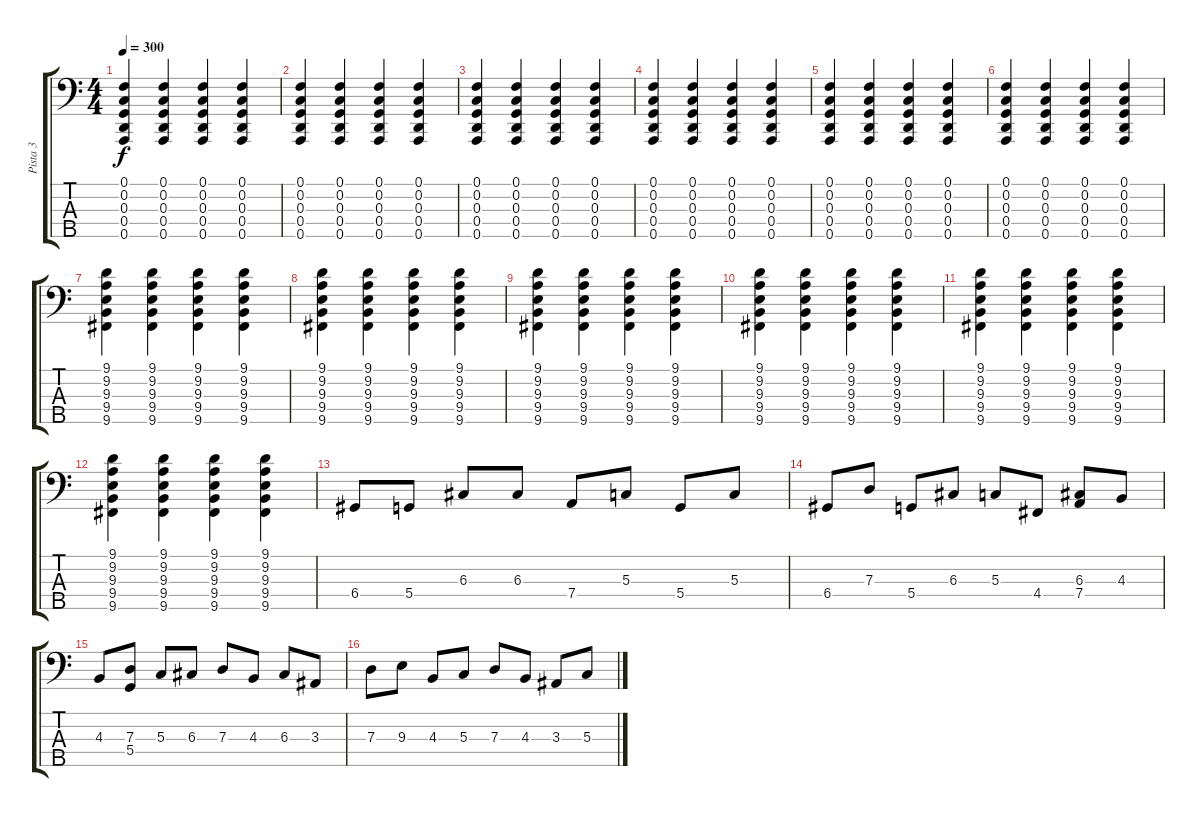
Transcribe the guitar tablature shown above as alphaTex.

\track ("Pista 3" "Pista 3") {instrument electricbasspick}
\staff {score tabs}
\tuning (F2 C2 G1 D1 A0) {hide}
\ts (4 4)
\tempo 300
\clef f4
\ks c
(0.1 0.2 0.3 0.4 0.5).4{dy f instrument electricbasspick} (0.1 0.2 0.3 0.4 0.5).4 (0.1 0.2 0.3 0.4 0.5).4 (0.1 0.2 0.3 0.4 0.5).4 |
(0.1 0.2 0.3 0.4 0.5).4 (0.1 0.2 0.3 0.4 0.5).4 (0.1 0.2 0.3 0.4 0.5).4 (0.1 0.2 0.3 0.4 0.5).4 |
(0.1 0.2 0.3 0.4 0.5).4 (0.1 0.2 0.3 0.4 0.5).4 (0.1 0.2 0.3 0.4 0.5).4 (0.1 0.2 0.3 0.4 0.5).4 |
(0.1 0.2 0.3 0.4 0.5).4 (0.1 0.2 0.3 0.4 0.5).4 (0.1 0.2 0.3 0.4 0.5).4 (0.1 0.2 0.3 0.4 0.5).4 |
(0.1 0.2 0.3 0.4 0.5).4 (0.1 0.2 0.3 0.4 0.5).4 (0.1 0.2 0.3 0.4 0.5).4 (0.1 0.2 0.3 0.4 0.5).4 |
(0.1 0.2 0.3 0.4 0.5).4 (0.1 0.2 0.3 0.4 0.5).4 (0.1 0.2 0.3 0.4 0.5).4 (0.1 0.2 0.3 0.4 0.5).4 |
(9.1 9.2 9.3 9.4 9.5).4 (9.1 9.2 9.3 9.4 9.5).4 (9.1 9.2 9.3 9.4 9.5).4 (9.1 9.2 9.3 9.4 9.5).4 |
(9.1 9.2 9.3 9.4 9.5).4 (9.1 9.2 9.3 9.4 9.5).4 (9.1 9.2 9.3 9.4 9.5).4 (9.1 9.2 9.3 9.4 9.5).4 |
(9.1 9.2 9.3 9.4 9.5).4 (9.1 9.2 9.3 9.4 9.5).4 (9.1 9.2 9.3 9.4 9.5).4 (9.1 9.2 9.3 9.4 9.5).4 |
(9.1 9.2 9.3 9.4 9.5).4 (9.1 9.2 9.3 9.4 9.5).4 (9.1 9.2 9.3 9.4 9.5).4 (9.1 9.2 9.3 9.4 9.5).4 |
(9.1 9.2 9.3 9.4 9.5).4 (9.1 9.2 9.3 9.4 9.5).4 (9.1 9.2 9.3 9.4 9.5).4 (9.1 9.2 9.3 9.4 9.5).4 |
(9.1 9.2 9.3 9.4 9.5).4 (9.1 9.2 9.3 9.4 9.5).4 (9.1 9.2 9.3 9.4 9.5).4 (9.1 9.2 9.3 9.4 9.5).4 |
6.4.8 5.4.8 6.3.8 6.3.8 7.4.8 5.3.8 5.4.8 5.3.8 |
6.4.8 7.3.8 5.4.8 6.3.8 5.3.8 4.4.8 (6.3 7.4).8 4.3.8 |
4.3.8 (7.3 5.4).8 5.3.8 6.3.8 7.3.8 4.3.8 6.3.8 3.3.8 |
7.3.8 9.3.8 4.3.8 5.3.8 7.3.8 4.3.8 3.3.8 5.3.8
